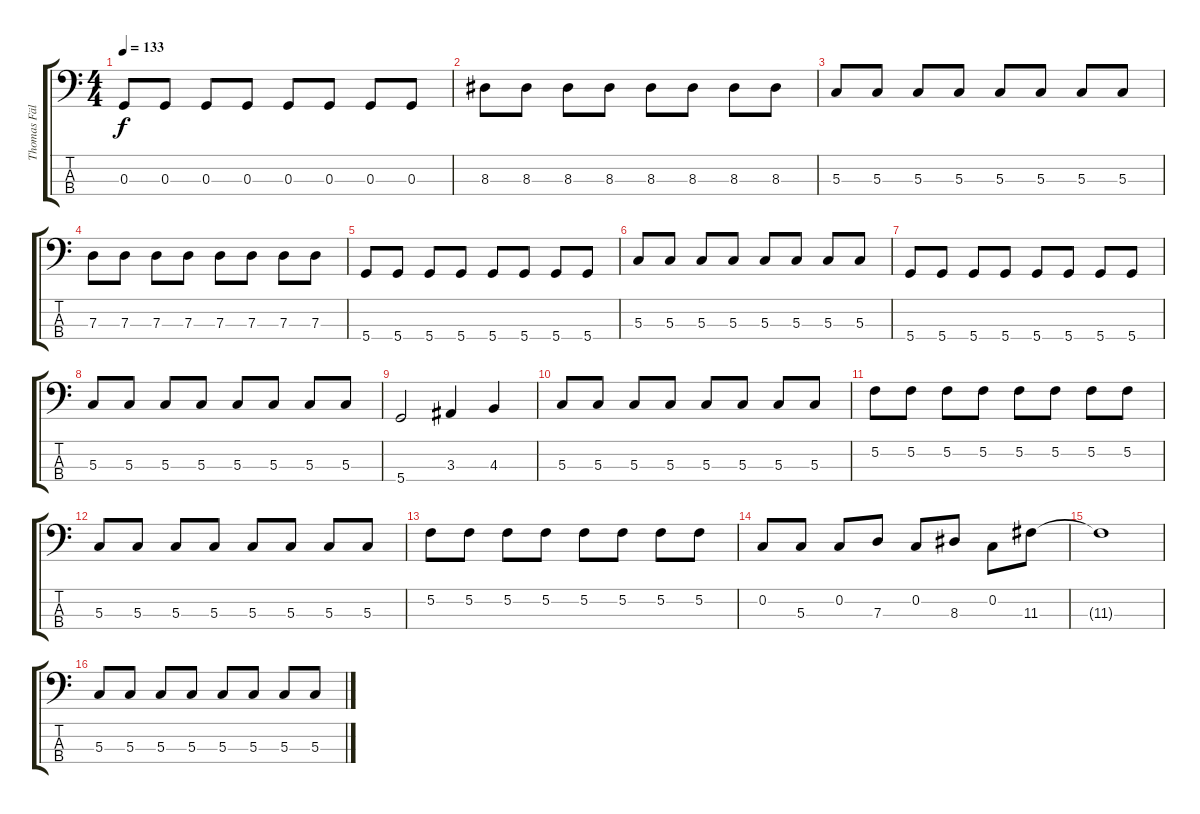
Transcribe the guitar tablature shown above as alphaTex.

\track ("Thomas Fällgren" "Thomas Fäl") {instrument electricbassfinger}
\staff {score tabs}
\tuning (F2 C2 G1 D1) {hide}
\ts (4 4)
\tempo 133
\clef f4
\ks c
0.3.8{dy f} 0.3.8 0.3.8 0.3.8 0.3.8 0.3.8 0.3.8 0.3.8 |
8.3.8 8.3.8 8.3.8 8.3.8 8.3.8 8.3.8 8.3.8 8.3.8 |
5.3.8 5.3.8 5.3.8 5.3.8 5.3.8 5.3.8 5.3.8 5.3.8 |
7.3.8 7.3.8 7.3.8 7.3.8 7.3.8 7.3.8 7.3.8 7.3.8 |
5.4.8 5.4.8 5.4.8 5.4.8 5.4.8 5.4.8 5.4.8 5.4.8 |
5.3.8 5.3.8 5.3.8 5.3.8 5.3.8 5.3.8 5.3.8 5.3.8 |
5.4.8 5.4.8 5.4.8 5.4.8 5.4.8 5.4.8 5.4.8 5.4.8 |
5.3.8 5.3.8 5.3.8 5.3.8 5.3.8 5.3.8 5.3.8 5.3.8 |
5.4.2 3.3.4 4.3.4 |
5.3.8 5.3.8 5.3.8 5.3.8 5.3.8 5.3.8 5.3.8 5.3.8 |
5.2.8 5.2.8 5.2.8 5.2.8 5.2.8 5.2.8 5.2.8 5.2.8 |
5.3.8 5.3.8 5.3.8 5.3.8 5.3.8 5.3.8 5.3.8 5.3.8 |
5.2.8 5.2.8 5.2.8 5.2.8 5.2.8 5.2.8 5.2.8 5.2.8 |
0.2.8 5.3.8 0.2.8 7.3.8 0.2.8 8.3.8 0.2.8 11.3.8 |
11.3{t}.1 |
5.3.8 5.3.8 5.3.8 5.3.8 5.3.8 5.3.8 5.3.8 5.3.8
